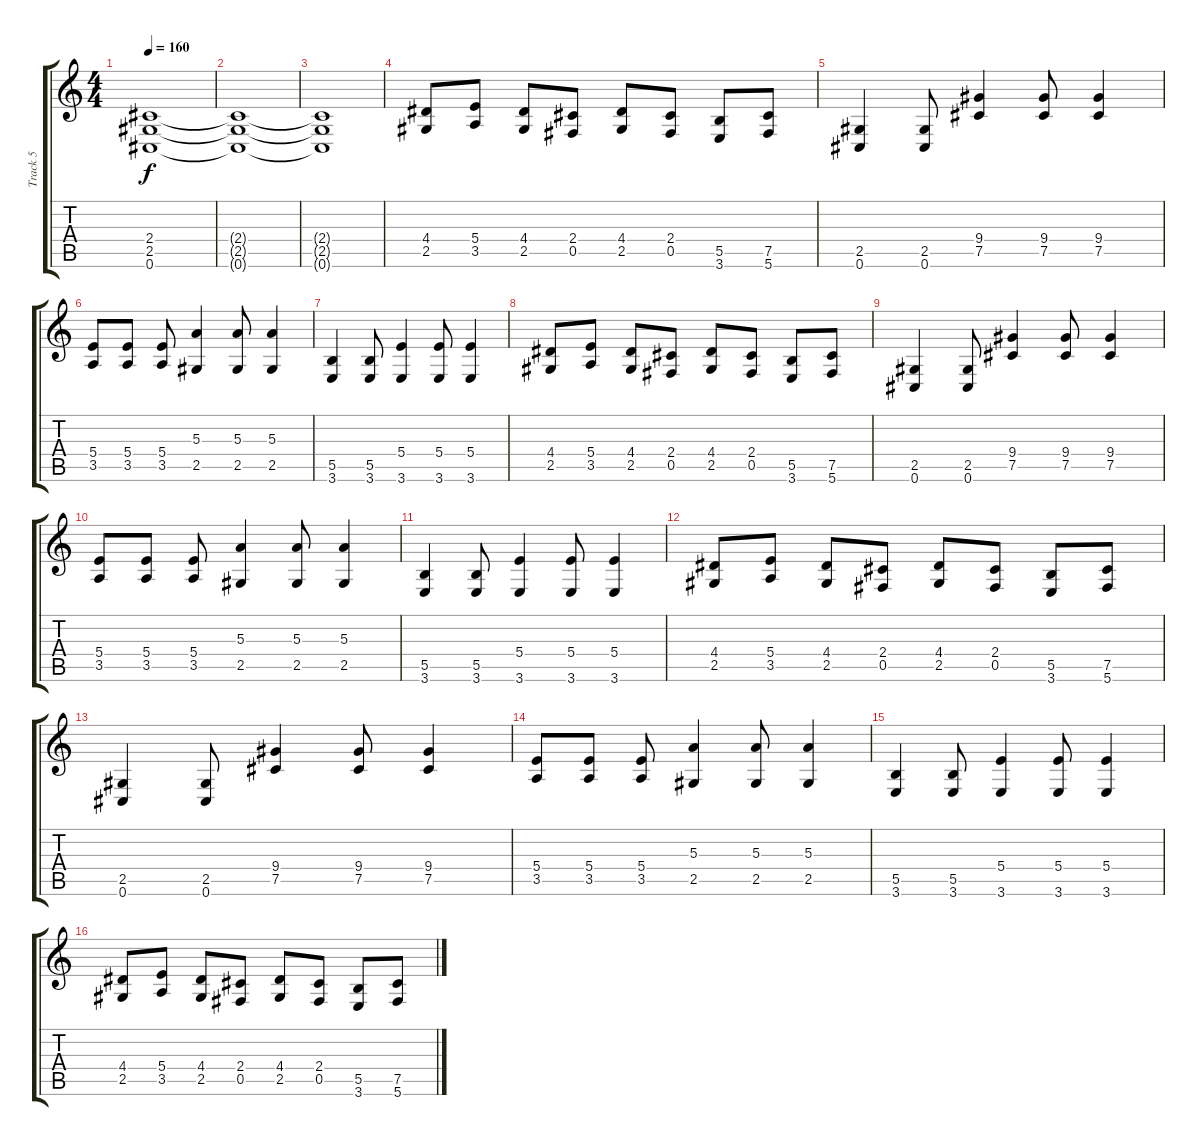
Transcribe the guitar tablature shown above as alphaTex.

\track ("Track 5" "Track 5") {instrument distortionguitar}
\staff {score tabs}
\tuning (Db4 Ab3 E3 B2 Gb2 Db2) {hide}
\ts (4 4)
\tempo 160
\clef g2
\ks c
(2.4 2.5 0.6).1{dy f} |
(2.4{t} 2.5{t} 0.6{t}).1 |
(2.4{t} 2.5{t} 0.6{t}).1 |
(4.4 2.5).8 (5.4 3.5).8 (4.4 2.5).8 (2.4 0.5).8 (4.4 2.5).8 (2.4 0.5).8 (5.5 3.6).8 (7.5 5.6).8 |
(2.5 0.6).4 (2.5 0.6).8 (9.4 7.5).4 (9.4 7.5).8 (9.4 7.5).4 |
(5.4 3.5).8 (5.4 3.5).8 (5.4 3.5).8 (5.3 2.5).4 (5.3 2.5).8 (5.3 2.5).4 |
(5.5 3.6).4 (5.5 3.6).8 (5.4 3.6).4 (5.4 3.6).8 (5.4 3.6).4 |
(4.4 2.5).8 (5.4 3.5).8 (4.4 2.5).8 (2.4 0.5).8 (4.4 2.5).8 (2.4 0.5).8 (5.5 3.6).8 (7.5 5.6).8 |
(2.5 0.6).4 (2.5 0.6).8 (9.4 7.5).4 (9.4 7.5).8 (9.4 7.5).4 |
(5.4 3.5).8 (5.4 3.5).8 (5.4 3.5).8 (5.3 2.5).4 (5.3 2.5).8 (5.3 2.5).4 |
(5.5 3.6).4 (5.5 3.6).8 (5.4 3.6).4 (5.4 3.6).8 (5.4 3.6).4 |
(4.4 2.5).8 (5.4 3.5).8 (4.4 2.5).8 (2.4 0.5).8 (4.4 2.5).8 (2.4 0.5).8 (5.5 3.6).8 (7.5 5.6).8 |
(2.5 0.6).4 (2.5 0.6).8 (9.4 7.5).4 (9.4 7.5).8 (9.4 7.5).4 |
(5.4 3.5).8 (5.4 3.5).8 (5.4 3.5).8 (5.3 2.5).4 (5.3 2.5).8 (5.3 2.5).4 |
(5.5 3.6).4 (5.5 3.6).8 (5.4 3.6).4 (5.4 3.6).8 (5.4 3.6).4 |
(4.4 2.5).8 (5.4 3.5).8 (4.4 2.5).8 (2.4 0.5).8 (4.4 2.5).8 (2.4 0.5).8 (5.5 3.6).8 (7.5 5.6).8
